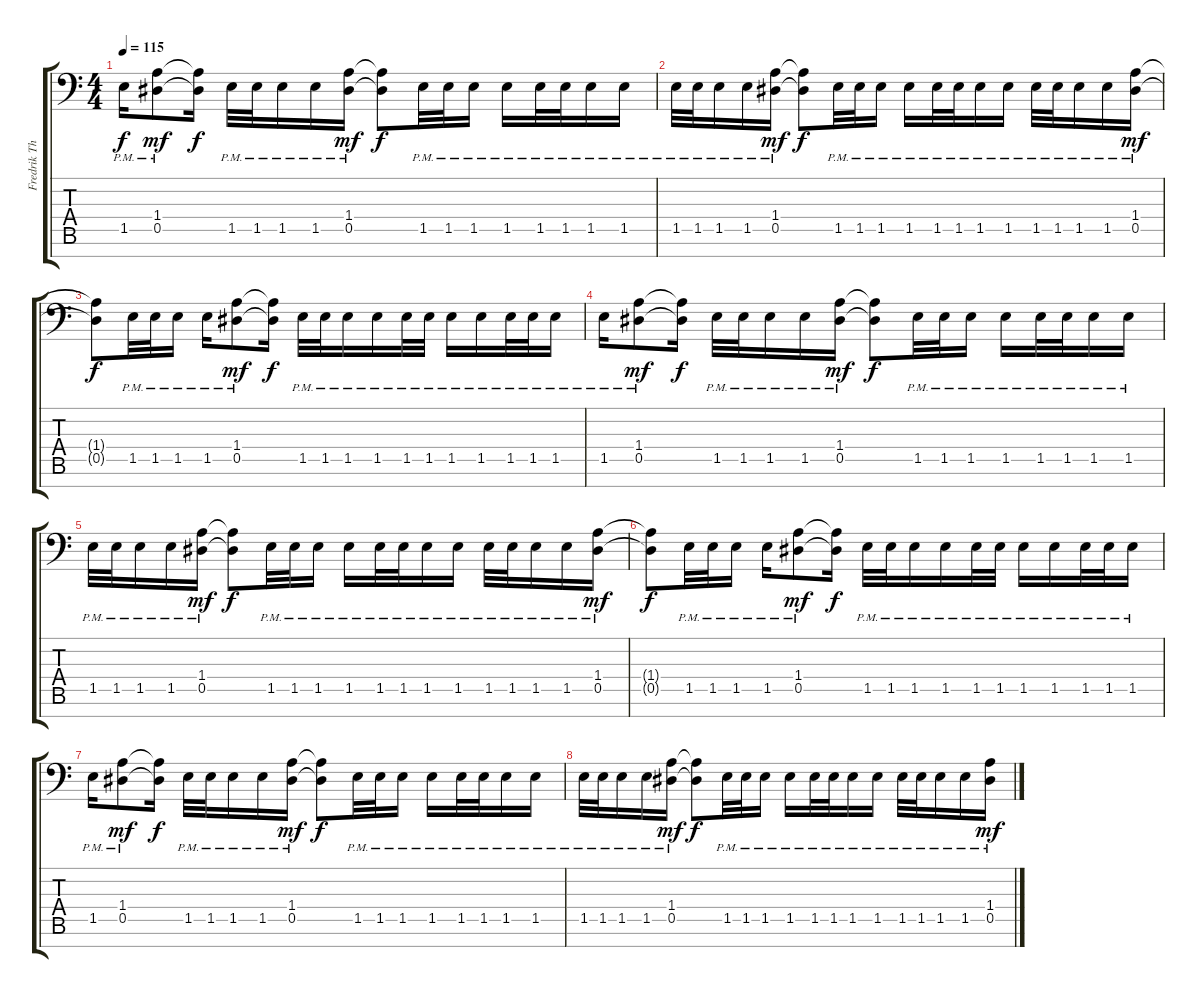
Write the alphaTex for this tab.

\track ("Fredrik Thordendal (Guitar 1)" "Fredrik Th") {instrument distortionguitar}
\staff {score tabs}
\tuning (Bb3 F3 Db3 Ab2 Eb2 Bb1 F1) {hide}
\ts (4 4)
\tempo 115
\clef f4
\ks c
1.5{pm}.16{dy f} (1.4{pm} 0.5{pm}).8{dy mf} (1.4{t} 0.5{t}).16{dy f} 1.5{pm}.32 1.5{pm}.32 1.5{pm}.16 1.5{pm}.16 (1.4{pm} 0.5{pm}).16{dy mf} (1.4{t} 0.5{t}).8{dy f} 1.5{pm}.32 1.5{pm}.32 1.5{pm}.16 1.5{pm}.16 1.5{pm}.32 1.5{pm}.32 1.5{pm}.16 1.5{pm}.16 |
1.5{pm}.32 1.5{pm}.32 1.5{pm}.16 1.5{pm}.16 (1.4{pm} 0.5{pm}).16{dy mf} (1.4{t} 0.5{t}).8{dy f} 1.5{pm}.32 1.5{pm}.32 1.5{pm}.16 1.5{pm}.16 1.5{pm}.32 1.5{pm}.32 1.5{pm}.16 1.5{pm}.16 1.5{pm}.32 1.5{pm}.32 1.5{pm}.16 1.5{pm}.16 (1.4{pm} 0.5{pm}).16{dy mf} |
(1.4{t} 0.5{t}).8{dy f} 1.5{pm}.32 1.5{pm}.32 1.5{pm}.16 1.5{pm}.16 (1.4{pm} 0.5{pm}).8{dy mf} (1.4{t} 0.5{t}).16{dy f} 1.5{pm}.32 1.5{pm}.32 1.5{pm}.16 1.5{pm}.16 1.5{pm}.32 1.5{pm}.32 1.5{pm}.16 1.5{pm}.16 1.5{pm}.32 1.5{pm}.32 1.5{pm}.16 |
1.5{pm}.16 (1.4{pm} 0.5{pm}).8{dy mf} (1.4{t} 0.5{t}).16{dy f} 1.5{pm}.32 1.5{pm}.32 1.5{pm}.16 1.5{pm}.16 (1.4{pm} 0.5{pm}).16{dy mf} (1.4{t} 0.5{t}).8{dy f} 1.5{pm}.32 1.5{pm}.32 1.5{pm}.16 1.5{pm}.16 1.5{pm}.32 1.5{pm}.32 1.5{pm}.16 1.5{pm}.16 |
1.5{pm}.32 1.5{pm}.32 1.5{pm}.16 1.5{pm}.16 (1.4{pm} 0.5{pm}).16{dy mf} (1.4{t} 0.5{t}).8{dy f} 1.5{pm}.32 1.5{pm}.32 1.5{pm}.16 1.5{pm}.16 1.5{pm}.32 1.5{pm}.32 1.5{pm}.16 1.5{pm}.16 1.5{pm}.32 1.5{pm}.32 1.5{pm}.16 1.5{pm}.16 (1.4{pm} 0.5{pm}).16{dy mf} |
(1.4{t} 0.5{t}).8{dy f} 1.5{pm}.32 1.5{pm}.32 1.5{pm}.16 1.5{pm}.16 (1.4{pm} 0.5{pm}).8{dy mf} (1.4{t} 0.5{t}).16{dy f} 1.5{pm}.32 1.5{pm}.32 1.5{pm}.16 1.5{pm}.16 1.5{pm}.32 1.5{pm}.32 1.5{pm}.16 1.5{pm}.16 1.5{pm}.32 1.5{pm}.32 1.5{pm}.16 |
1.5{pm}.16 (1.4{pm} 0.5{pm}).8{dy mf} (1.4{t} 0.5{t}).16{dy f} 1.5{pm}.32 1.5{pm}.32 1.5{pm}.16 1.5{pm}.16 (1.4{pm} 0.5{pm}).16{dy mf} (1.4{t} 0.5{t}).8{dy f} 1.5{pm}.32 1.5{pm}.32 1.5{pm}.16 1.5{pm}.16 1.5{pm}.32 1.5{pm}.32 1.5{pm}.16 1.5{pm}.16 |
1.5{pm}.32 1.5{pm}.32 1.5{pm}.16 1.5{pm}.16 (1.4{pm} 0.5{pm}).16{dy mf} (1.4{t} 0.5{t}).8{dy f} 1.5{pm}.32 1.5{pm}.32 1.5{pm}.16 1.5{pm}.16 1.5{pm}.32 1.5{pm}.32 1.5{pm}.16 1.5{pm}.16 1.5{pm}.32 1.5{pm}.32 1.5{pm}.16 1.5{pm}.16 (1.4{pm} 0.5{pm}).16{dy mf}
